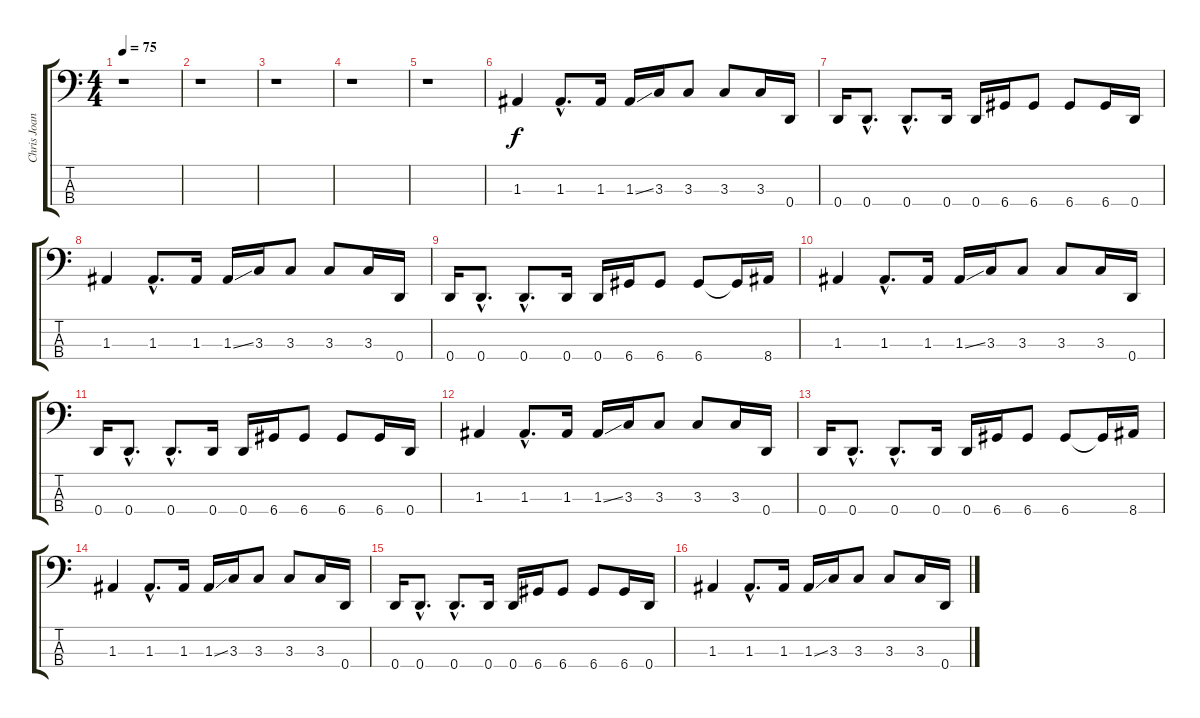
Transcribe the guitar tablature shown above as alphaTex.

\track ("Chris Joannou (Basse)" "Chris Joan") {instrument electricbasspick}
\staff {score tabs}
\tuning (G2 D2 A1 D1) {hide}
\ts (4 4)
\tempo 75
\clef f4
\ks c
r.1{dy f instrument electricbasspick} |
r.1 |
r.1 |
r.1 |
r.1 |
1.3.4 1.3{hac}.8{d} 1.3.16 1.3{ss}.16 3.3.16 3.3.8 3.3.8 3.3.16 0.4.16 |
0.4.16 0.4{hac}.8{d} 0.4{hac}.8{d} 0.4.16 0.4.16 6.4.16 6.4.8 6.4.8 6.4.16 0.4.16 |
1.3.4 1.3{hac}.8{d} 1.3.16 1.3{ss}.16 3.3.16 3.3.8 3.3.8 3.3.16 0.4.16 |
0.4.16 0.4{hac}.8{d} 0.4{hac}.8{d} 0.4.16 0.4.16 6.4.16 6.4.8 6.4.8 6.4{t}.16 8.4.16 |
1.3.4 1.3{hac}.8{d} 1.3.16 1.3{ss}.16 3.3.16 3.3.8 3.3.8 3.3.16 0.4.16 |
0.4.16 0.4{hac}.8{d} 0.4{hac}.8{d} 0.4.16 0.4.16 6.4.16 6.4.8 6.4.8 6.4.16 0.4.16 |
1.3.4 1.3{hac}.8{d} 1.3.16 1.3{ss}.16 3.3.16 3.3.8 3.3.8 3.3.16 0.4.16 |
0.4.16 0.4{hac}.8{d} 0.4{hac}.8{d} 0.4.16 0.4.16 6.4.16 6.4.8 6.4.8 6.4{t}.16 8.4.16 |
1.3.4 1.3{hac}.8{d} 1.3.16 1.3{ss}.16 3.3.16 3.3.8 3.3.8 3.3.16 0.4.16 |
0.4.16 0.4{hac}.8{d} 0.4{hac}.8{d} 0.4.16 0.4.16 6.4.16 6.4.8 6.4.8 6.4.16 0.4.16 |
1.3.4 1.3{hac}.8{d} 1.3.16 1.3{ss}.16 3.3.16 3.3.8 3.3.8 3.3.16 0.4.16
